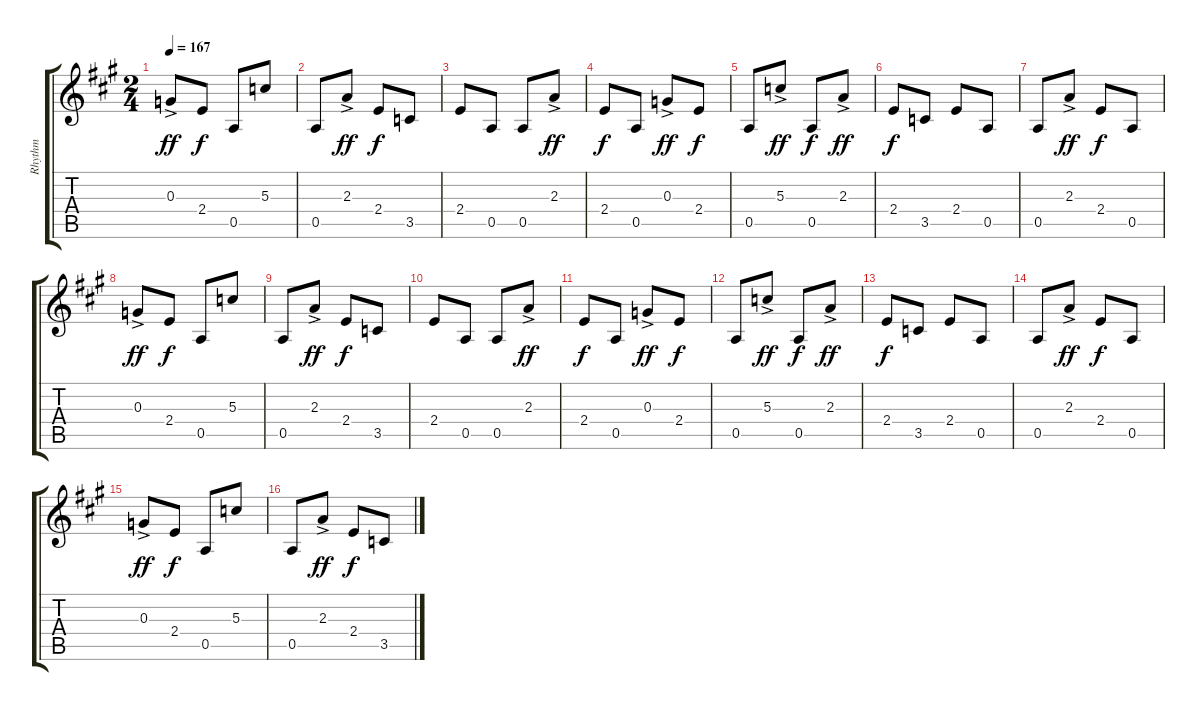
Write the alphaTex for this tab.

\track ("Rhythm" "Rhythm") {instrument electricguitarmuted}
\staff {score tabs}
\tuning (E4 B3 G3 D3 A2 E2) {hide}
\ts (2 4)
\tempo 167
\clef g2
\ks a
0.3{ac}.8{dy ff} 2.4.8{dy f} 0.5.8 5.3.8 |
0.5.8 2.3{ac}.8{dy ff} 2.4.8{dy f} 3.5.8 |
2.4.8 0.5.8 0.5.8 2.3{ac}.8{dy ff} |
2.4.8{dy f} 0.5.8 0.3{ac}.8{dy ff} 2.4.8{dy f} |
0.5.8 5.3{ac}.8{dy ff} 0.5.8{dy f} 2.3{ac}.8{dy ff} |
2.4.8{dy f} 3.5.8 2.4.8 0.5.8 |
0.5.8 2.3{ac}.8{dy ff} 2.4.8{dy f} 0.5.8 |
0.3{ac}.8{dy ff} 2.4.8{dy f} 0.5.8 5.3.8 |
0.5.8 2.3{ac}.8{dy ff} 2.4.8{dy f} 3.5.8 |
2.4.8 0.5.8 0.5.8 2.3{ac}.8{dy ff} |
2.4.8{dy f} 0.5.8 0.3{ac}.8{dy ff} 2.4.8{dy f} |
0.5.8 5.3{ac}.8{dy ff} 0.5.8{dy f} 2.3{ac}.8{dy ff} |
2.4.8{dy f} 3.5.8 2.4.8 0.5.8 |
0.5.8 2.3{ac}.8{dy ff} 2.4.8{dy f} 0.5.8 |
0.3{ac}.8{dy ff} 2.4.8{dy f} 0.5.8 5.3.8 |
0.5.8 2.3{ac}.8{dy ff} 2.4.8{dy f} 3.5.8
